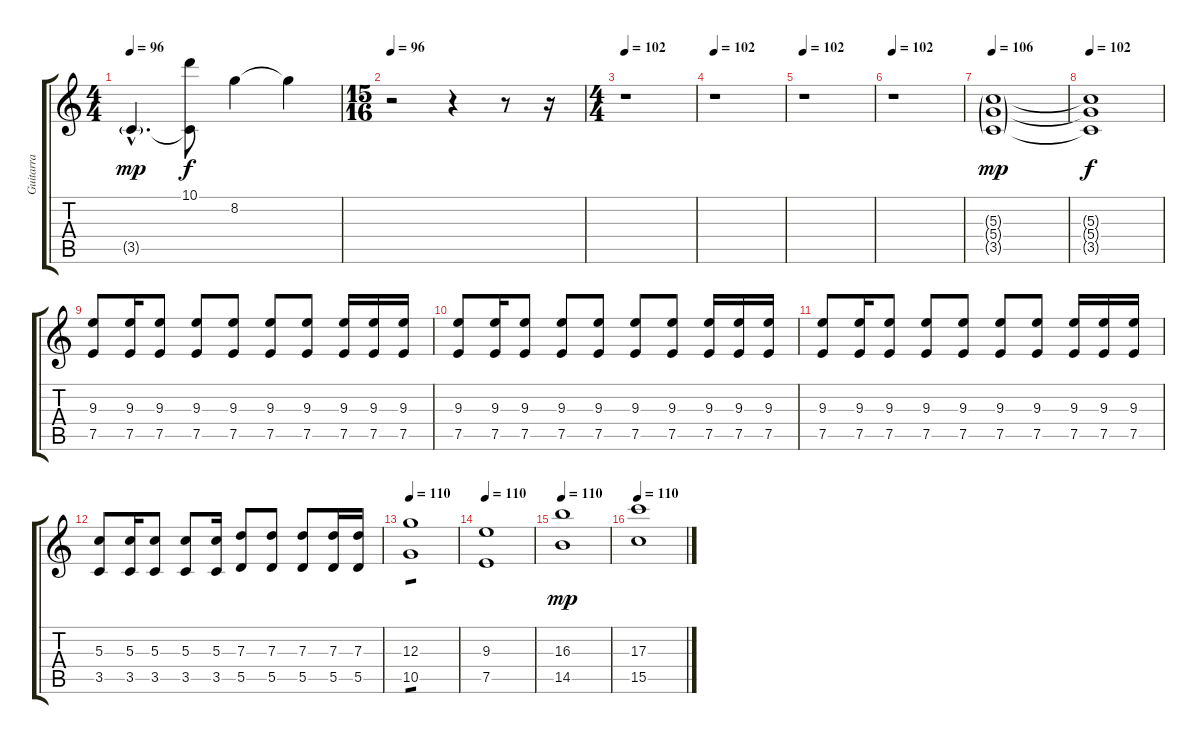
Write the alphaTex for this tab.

\track ("Guitarra" "Guitarra") {instrument distortionguitar}
\staff {score tabs}
\tuning (E4 B3 G3 D3 A2 E2) {hide}
\ts (4 4)
\tempo 96
\clef g2
\ks c
3.5{g hac}.4{d dy mp} (10.1 3.5{t}).8{dy f instrument electricguitarjazz} 8.2.4 8.2{t}.4 |
\ts (15 16)
\tempo 96
r.2 r.4 r.8 r.16 |
\ts (4 4)
\tempo 106
\tempo 102
r.1 |
\tempo 106
\tempo 102
r.1 |
\tempo 106
\tempo 102
r.1 |
\tempo 106
\tempo 102
r.1 |
\tempo 106
(5.3{g} 5.4{g} 3.5{g}).1{dy mp volume 13 instrument distortionguitar} |
\tempo 106
\tempo 102
(5.3{t} 5.4{t} 3.5{t}).1{dy f} |
(9.3 7.5).8 (9.3 7.5).16 (9.3 7.5).8 (9.3 7.5).8 (9.3 7.5).8 (9.3 7.5).8 (9.3 7.5).8 (9.3 7.5).16 (9.3 7.5).16 (9.3 7.5).16 |
(9.3 7.5).8 (9.3 7.5).16 (9.3 7.5).8 (9.3 7.5).8 (9.3 7.5).8 (9.3 7.5).8 (9.3 7.5).8 (9.3 7.5).16 (9.3 7.5).16 (9.3 7.5).16 |
(9.3 7.5).8 (9.3 7.5).16 (9.3 7.5).8 (9.3 7.5).8 (9.3 7.5).8 (9.3 7.5).8 (9.3 7.5).8 (9.3 7.5).16 (9.3 7.5).16 (9.3 7.5).16 |
(5.3 3.5).8 (5.3 3.5).16 (5.3 3.5).8 (5.3 3.5).8 (5.3 3.5).16 (7.3 5.5).8 (7.3 5.5).8 (7.3 5.5).8 (7.3 5.5).16 (7.3 5.5).16 |
\tempo 110
(12.3 10.5).1{tp 1 volume 10} |
\tempo 110
(9.3 7.5).1 |
\tempo 110
(16.3 14.5).1{dy mp} |
\tempo 110
(17.3 15.5).1
